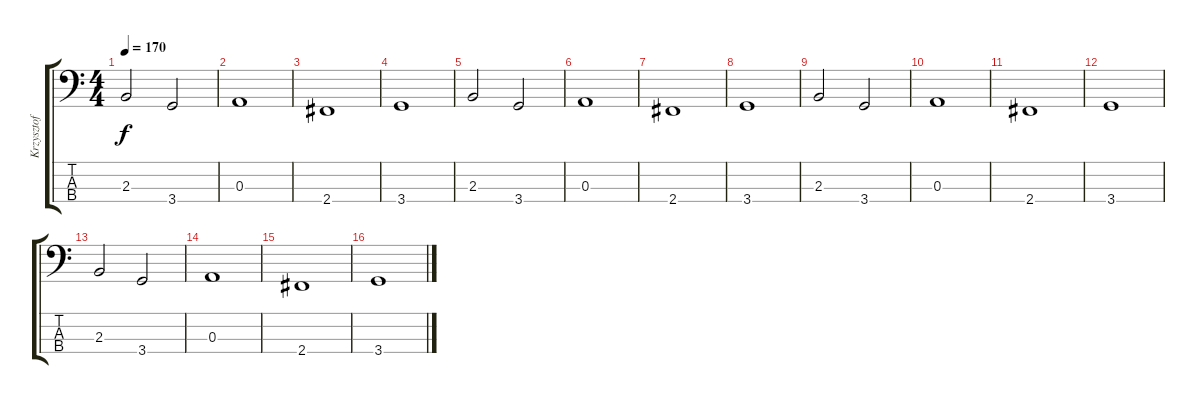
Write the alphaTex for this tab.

\track ("Krzysztof Kieliszkiewicz" "Krzysztof ") {instrument acousticbass}
\staff {score tabs}
\tuning (G2 D2 A1 E1) {hide}
\ts (4 4)
\tempo 170
\clef f4
\ks c
2.3.2{dy f} 3.4.2 |
0.3.1 |
2.4.1 |
3.4.1 |
2.3.2 3.4.2 |
0.3.1 |
2.4.1 |
3.4.1 |
2.3.2 3.4.2 |
0.3.1 |
2.4.1 |
3.4.1 |
2.3.2 3.4.2 |
0.3.1 |
2.4.1 |
3.4.1
